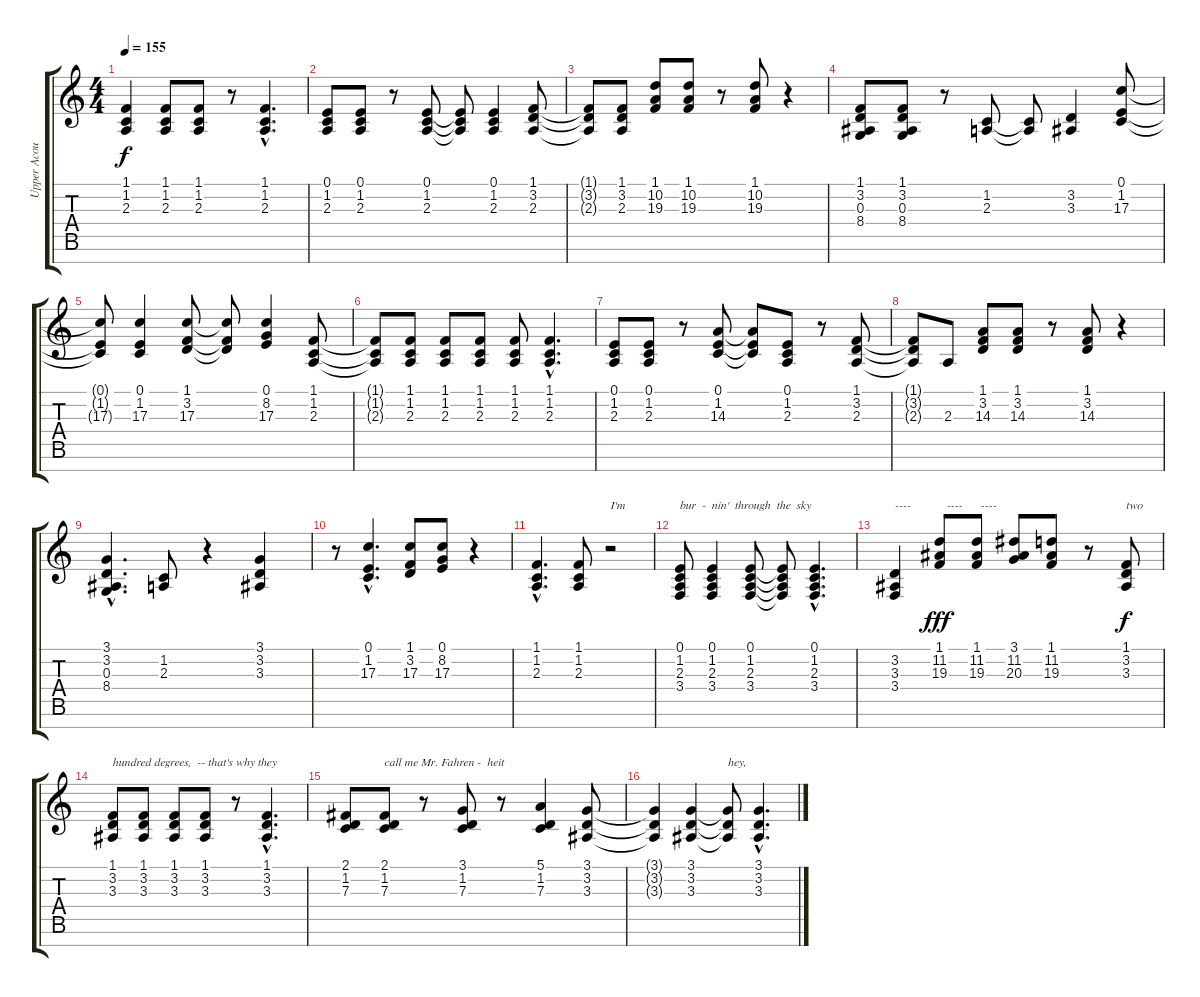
\track ("Upper Acoustic Piano" "Upper Acou") {instrument acousticgrandpiano}
\staff {score tabs}
\tuning (E4 B3 G3 D3 A2 E2 B1) {hide}
\ts (4 4)
\tempo 155
\clef g2
\ks c
(1.1 1.2 2.3).4{dy f} (1.1 1.2 2.3).8 (1.1 1.2 2.3).8 r.8 (1.1{hac} 1.2{hac} 2.3{hac}).4{d} |
(0.1 1.2 2.3).8 (0.1 1.2 2.3).8 r.8 (0.1 1.2 2.3).8 (0.1{t} 1.2{t} 2.3{t}).8 (0.1 1.2 2.3).4 (1.1 3.2 2.3).8 |
(1.1{t} 3.2{t} 2.3{t}).8 (1.1 3.2 2.3).8 (1.1 10.2 19.3).8 (1.1 10.2 19.3).8 r.8 (1.1 10.2 19.3).8 r.4 |
(1.1 3.2 0.3 8.4).8 (1.1 3.2 0.3 8.4).8 r.8 (1.2 2.3).8 (1.2{t} 2.3{t}).8 (3.2 3.3).4 (0.1 1.2 17.3).8 |
(0.1{t} 1.2{t} 17.3{t}).8 (0.1 1.2 17.3).4 (1.1 3.2 17.3).8 (1.1{t} 3.2{t} 17.3{t}).8 (0.1 8.2 17.3).4 (1.1 1.2 2.3).8 |
(1.1{t} 1.2{t} 2.3{t}).8 (1.1 1.2 2.3).8 (1.1 1.2 2.3).8 (1.1 1.2 2.3).8 (1.1 1.2 2.3).8 (1.1{hac} 1.2{hac} 2.3{hac}).4{d} |
(0.1 1.2 2.3).8 (0.1 1.2 2.3).8 r.8 (0.1 1.2 14.3).8 (0.1{t} 1.2{t} 14.3{t}).8 (0.1 1.2 2.3).8 r.8 (1.1 3.2 2.3).8 |
(1.1{t} 3.2{t} 2.3{t}).8 2.3.8 (1.1 3.2 14.3).8 (1.1 3.2 14.3).8 r.8 (1.1 3.2 14.3).8 r.4 |
(3.1{hac} 3.2{hac} 0.3{hac} 8.4{hac}).4{d} (1.2 2.3).8 r.4 (3.1 3.2 3.3).4 |
r.8 (0.1{hac} 1.2{hac} 17.3{hac}).4{d} (1.1 3.2 17.3).8 (0.1 8.2 17.3).8 r.4 |
(1.1{hac} 1.2{hac} 2.3{hac}).4{d} (1.1 1.2 2.3).8 r.2{txt "I'm"} |
(0.1 1.2 2.3 3.4).8{txt "bur  -  nin'  through  the  sky"} (0.1 1.2 2.3 3.4).4 (0.1 1.2 2.3 3.4).8 (0.1{t} 1.2{t} 2.3{t} 3.4{t}).8 (0.1{hac} 1.2{hac} 2.3{hac} 3.4{hac}).4{d} |
(3.2 3.3 3.4).4{txt "----            ----      ----     "} (1.1 11.2 19.3).8{dy fff} (1.1 11.2 19.3).8 (3.1 11.2 20.3).8 (1.1 11.2 19.3).8 r.8 (1.1 3.2 3.3).8{txt "two" dy f} |
(1.1 3.2 3.3).8{txt "hundred degrees,  -- that's why they"} (1.1 3.2 3.3).8 (1.1 3.2 3.3).8 (1.1 3.2 3.3).8 r.8 (1.1{hac} 3.2{hac} 3.3{hac}).4{d} |
(2.1 1.2 7.3).8 (2.1 1.2 7.3).8{txt "call me Mr. Fahren -  heit"} r.8 (3.1 1.2 7.3).8 r.8 (5.1 1.2 7.3).4 (3.1 3.2 3.3).8 |
(3.1{t} 3.2{t} 3.3{t}).4 (3.1 3.2 3.3).4 (3.1{t} 3.2{t} 3.3{t}).8{txt "hey,"} (3.1{hac} 3.2{hac} 3.3{hac}).4{d}
